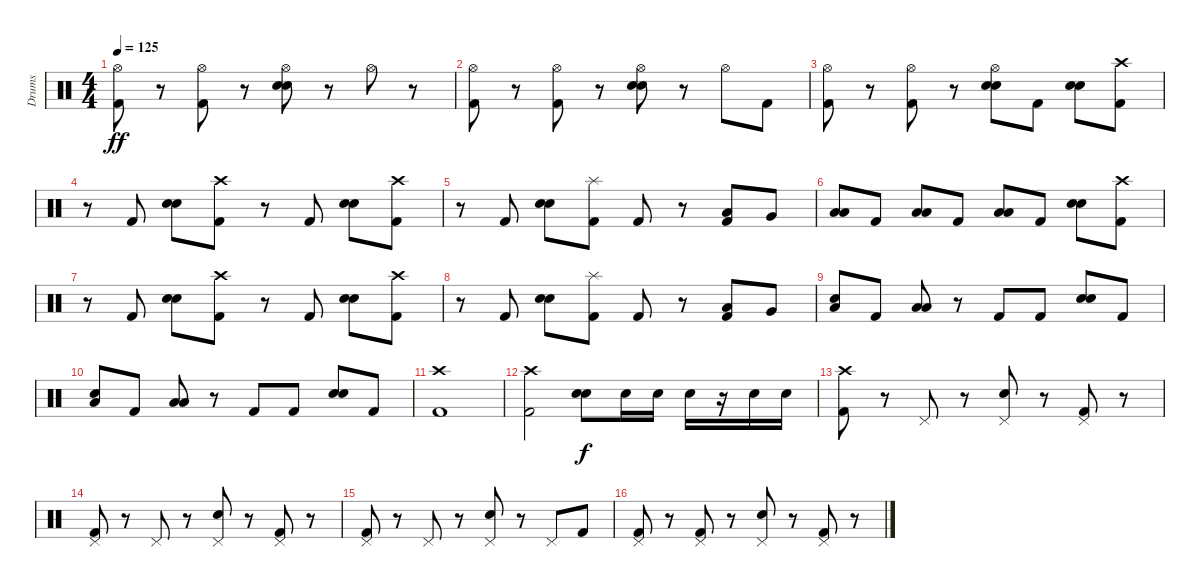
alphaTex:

\track ("Drums" "Drums") {instrument percussion}
\staff {score}
\articulation defaults
\ts (4 4)
\tempo 125
\clef neutral
\ks c
("Hi-Hat (open)" "Kick (hit) 2").8{dy ff} r.8 ("Hi-Hat (open)" "Kick (hit) 2").8 r.8 ("Hi-Hat (open)" "Electric Snare (hit)" "Electric Snare (hit)").8 r.8 "Hi-Hat (open)".8 r.8 |
("Hi-Hat (open)" "Kick (hit) 2").8 r.8 ("Hi-Hat (open)" "Kick (hit) 2").8 r.8 ("Hi-Hat (open)" "Electric Snare (hit)" "Electric Snare (hit)").8 r.8 "Hi-Hat (open)".8 "Kick (hit) 2".8 |
("Hi-Hat (open)" "Kick (hit) 2").8 r.8 ("Hi-Hat (open)" "Kick (hit) 2").8 r.8 ("Hi-Hat (open)" "Electric Snare (hit)" "Electric Snare (hit)").8 "Kick (hit) 2".8 ("Electric Snare (hit)" "Electric Snare (hit)").8{bd 240} ("Crash high (hit)" "Kick (hit) 2").8 |
r.8 "Kick (hit) 2".8 ("Electric Snare (hit)" "Electric Snare (hit)").8{bd 240} ("Crash high (hit)" "Kick (hit) 2").8 r.8 "Kick (hit) 2".8 ("Electric Snare (hit)" "Electric Snare (hit)").8{bd 240} ("Crash high (hit)" "Kick (hit) 2").8 |
r.8 "Kick (hit) 2".8 ("Electric Snare (hit)" "Electric Snare (hit)").8{bd 240} ("Splash (hit)" "Kick (hit) 2").8 "Kick (hit) 2".8 r.8 ("Low Floor Tom (hit)" "Kick (hit) 2").8 "Very Low Tom (hit)".8 |
("Low Tom (hit)" "Low Tom (hit)").8 "Kick (hit) 2".8 ("Low Tom (hit)" "Low Tom (hit)").8 "Kick (hit) 2".8 ("Low Tom (hit)" "Low Tom (hit)").8 "Kick (hit) 2".8 ("Electric Snare (hit)" "Electric Snare (hit)").8{bd 240} ("Crash high (hit)" "Kick (hit) 2").8 |
r.8 "Kick (hit) 2".8 ("Electric Snare (hit)" "Electric Snare (hit)").8{bd 240} ("Crash high (hit)" "Kick (hit) 2").8 r.8 "Kick (hit) 2".8 ("Electric Snare (hit)" "Electric Snare (hit)").8{bd 240} ("Crash high (hit)" "Kick (hit) 2").8 |
r.8 "Kick (hit) 2".8 ("Electric Snare (hit)" "Electric Snare (hit)").8{bd 240} ("Splash (hit)" "Kick (hit) 2").8 "Kick (hit) 2".8 r.8 ("Low Floor Tom (hit)" "Kick (hit) 2").8 "Very Low Tom (hit)".8 |
("Electric Snare (hit)" "Low Tom (hit)").8 "Kick (hit) 2".8 ("Low Tom (hit)" "Low Tom (hit)").8 r.8 "Kick (hit) 2".8 "Kick (hit) 2".8 ("Electric Snare (hit)" "Electric Snare (hit)").8{bd 240} "Kick (hit) 2".8 |
("Electric Snare (hit)" "Low Tom (hit)").8 "Kick (hit) 2".8 ("Low Tom (hit)" "Low Tom (hit)").8 r.8 "Kick (hit) 2".8 "Kick (hit) 2".8 ("Electric Snare (hit)" "Electric Snare (hit)").8{bd 240} "Kick (hit) 2".8 |
("Crash high (hit)" "Kick (hit) 2").1 |
("Crash high (hit)" "Kick (hit) 2").2 ("Electric Snare (hit)" "Electric Snare (hit)").8{bd 240 dy f} "Electric Snare (hit)".16 "Electric Snare (hit)".16 "Electric Snare (hit)".16 r.16 "Electric Snare (hit)".16 "Electric Snare (hit)".16 |
("Crash high (hit)" "Kick (hit) 2").8 r.8 "Pedal Hi-Hat (hit)".8 r.8 ("Pedal Hi-Hat (hit)" "Electric Snare (hit)").8 r.8 ("Pedal Hi-Hat (hit)" "Kick (hit) 2").8 r.8 |
("Pedal Hi-Hat (hit)" "Kick (hit) 2").8 r.8 "Pedal Hi-Hat (hit)".8 r.8 ("Pedal Hi-Hat (hit)" "Electric Snare (hit)").8 r.8 ("Pedal Hi-Hat (hit)" "Kick (hit) 2").8 r.8 |
("Pedal Hi-Hat (hit)" "Kick (hit) 2").8 r.8 "Pedal Hi-Hat (hit)".8 r.8 ("Pedal Hi-Hat (hit)" "Electric Snare (hit)").8 r.8 "Pedal Hi-Hat (hit)".8 "Kick (hit) 2".8 |
("Pedal Hi-Hat (hit)" "Kick (hit) 2").8 r.8 ("Pedal Hi-Hat (hit)" "Kick (hit) 2").8 r.8 ("Pedal Hi-Hat (hit)" "Electric Snare (hit)").8 r.8 ("Pedal Hi-Hat (hit)" "Kick (hit) 2").8 r.8
